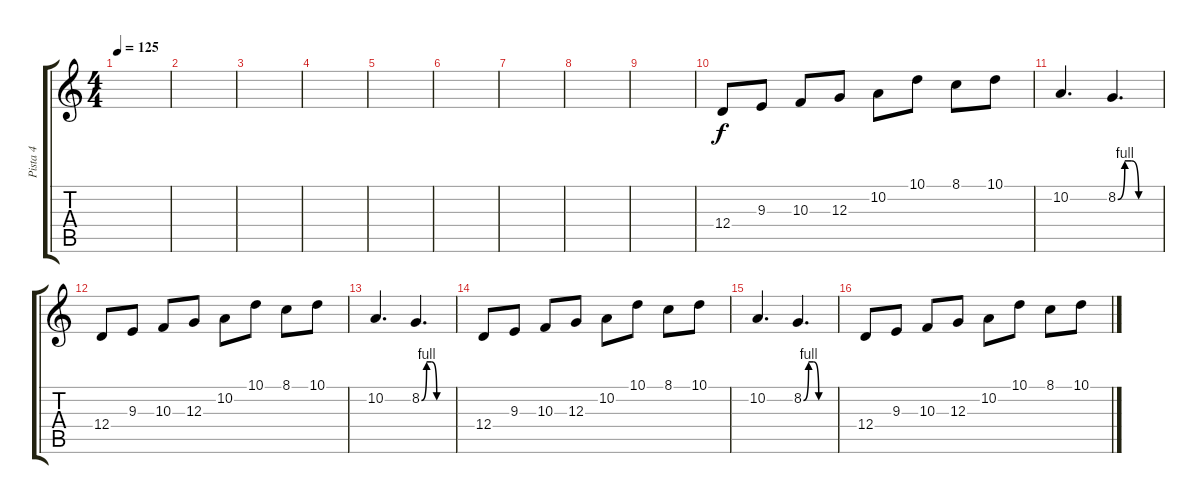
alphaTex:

\track ("Pista 4" "Pista 4") {instrument lead1square}
\staff {score tabs}
\tuning (E4 B3 G3 D3 A2 E2) {hide}
\ts (4 4)
\tempo 125
\clef g2
\ks c
|
|
|
|
|
|
|
|
|
12.4.8 9.3.8 10.3.8 12.3.8 10.2.8 10.1.8 8.1.8 10.1.8 |
10.2.4{d} 8.2{be (custom 0 0 10 4 20 4 30 0 60 0)}.4{d} |
12.4.8 9.3.8 10.3.8 12.3.8 10.2.8 10.1.8 8.1.8 10.1.8 |
10.2.4{d} 8.2{be (custom 0 0 10 4 20 4 30 0 60 0)}.4{d} |
12.4.8 9.3.8 10.3.8 12.3.8 10.2.8 10.1.8 8.1.8 10.1.8 |
10.2.4{d} 8.2{be (custom 0 0 10 4 20 4 30 0 60 0)}.4{d} |
12.4.8 9.3.8 10.3.8 12.3.8 10.2.8 10.1.8 8.1.8 10.1.8
